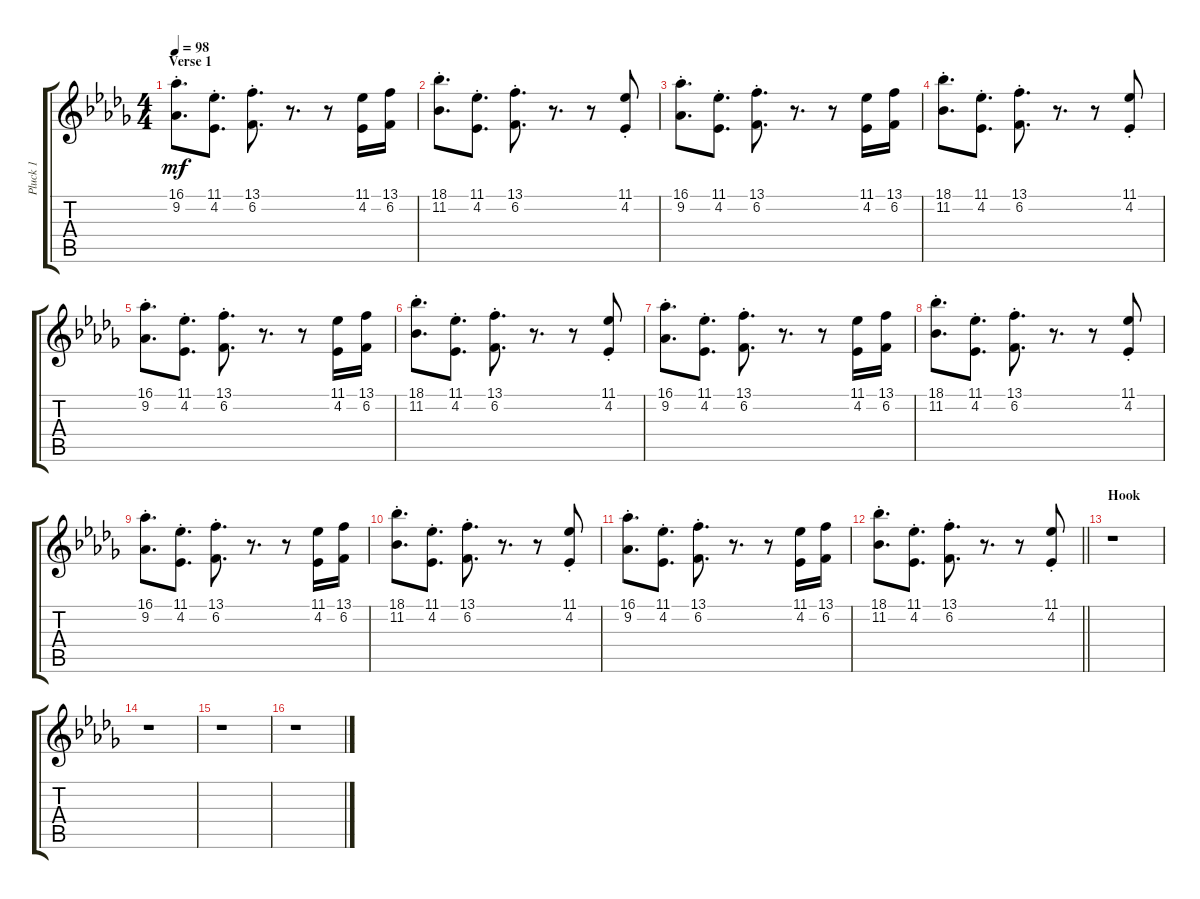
\track ("Pluck 1" "Pluck 1") {instrument fx1rain}
\staff {score tabs}
\tuning (E4 B3 G3 D3 A2 E2) {hide}
\ts (4 4)
\section ("" "Verse 1")
\tempo 98
\clef g2
\ks db
(16.1{st} 9.2{st}).8{d dy mf} (11.1{st} 4.2{st}).8{d} (13.1{st} 6.2{st}).8{d} r.8{d} r.8 (11.1 4.2).16 (13.1 6.2).16 |
(18.1{st} 11.2{st}).8{d} (11.1{st} 4.2{st}).8{d} (13.1{st} 6.2{st}).8{d} r.8{d} r.8 (11.1{st} 4.2{st}).8 |
(16.1{st} 9.2{st}).8{d} (11.1{st} 4.2{st}).8{d} (13.1{st} 6.2{st}).8{d} r.8{d} r.8 (11.1 4.2).16 (13.1 6.2).16 |
(18.1{st} 11.2{st}).8{d} (11.1{st} 4.2{st}).8{d} (13.1{st} 6.2{st}).8{d} r.8{d} r.8 (11.1{st} 4.2{st}).8 |
(16.1{st} 9.2{st}).8{d} (11.1{st} 4.2{st}).8{d} (13.1{st} 6.2{st}).8{d} r.8{d} r.8 (11.1 4.2).16 (13.1 6.2).16 |
(18.1{st} 11.2{st}).8{d} (11.1{st} 4.2{st}).8{d} (13.1{st} 6.2{st}).8{d} r.8{d} r.8 (11.1{st} 4.2{st}).8 |
(16.1{st} 9.2{st}).8{d} (11.1{st} 4.2{st}).8{d} (13.1{st} 6.2{st}).8{d} r.8{d} r.8 (11.1 4.2).16 (13.1 6.2).16 |
(18.1{st} 11.2{st}).8{d} (11.1{st} 4.2{st}).8{d} (13.1{st} 6.2{st}).8{d} r.8{d} r.8 (11.1{st} 4.2{st}).8 |
(16.1{st} 9.2{st}).8{d} (11.1{st} 4.2{st}).8{d} (13.1{st} 6.2{st}).8{d} r.8{d} r.8 (11.1 4.2).16 (13.1 6.2).16 |
(18.1{st} 11.2{st}).8{d} (11.1{st} 4.2{st}).8{d} (13.1{st} 6.2{st}).8{d} r.8{d} r.8 (11.1{st} 4.2{st}).8 |
(16.1{st} 9.2{st}).8{d} (11.1{st} 4.2{st}).8{d} (13.1{st} 6.2{st}).8{d} r.8{d} r.8 (11.1 4.2).16 (13.1 6.2).16 |
\barLineRight lightlight
(18.1{st} 11.2{st}).8{d} (11.1{st} 4.2{st}).8{d} (13.1{st} 6.2{st}).8{d} r.8{d} r.8 (11.1{st} 4.2{st}).8 |
\section ("" "Hook")
r.1 |
r.1 |
r.1 |
r.1
